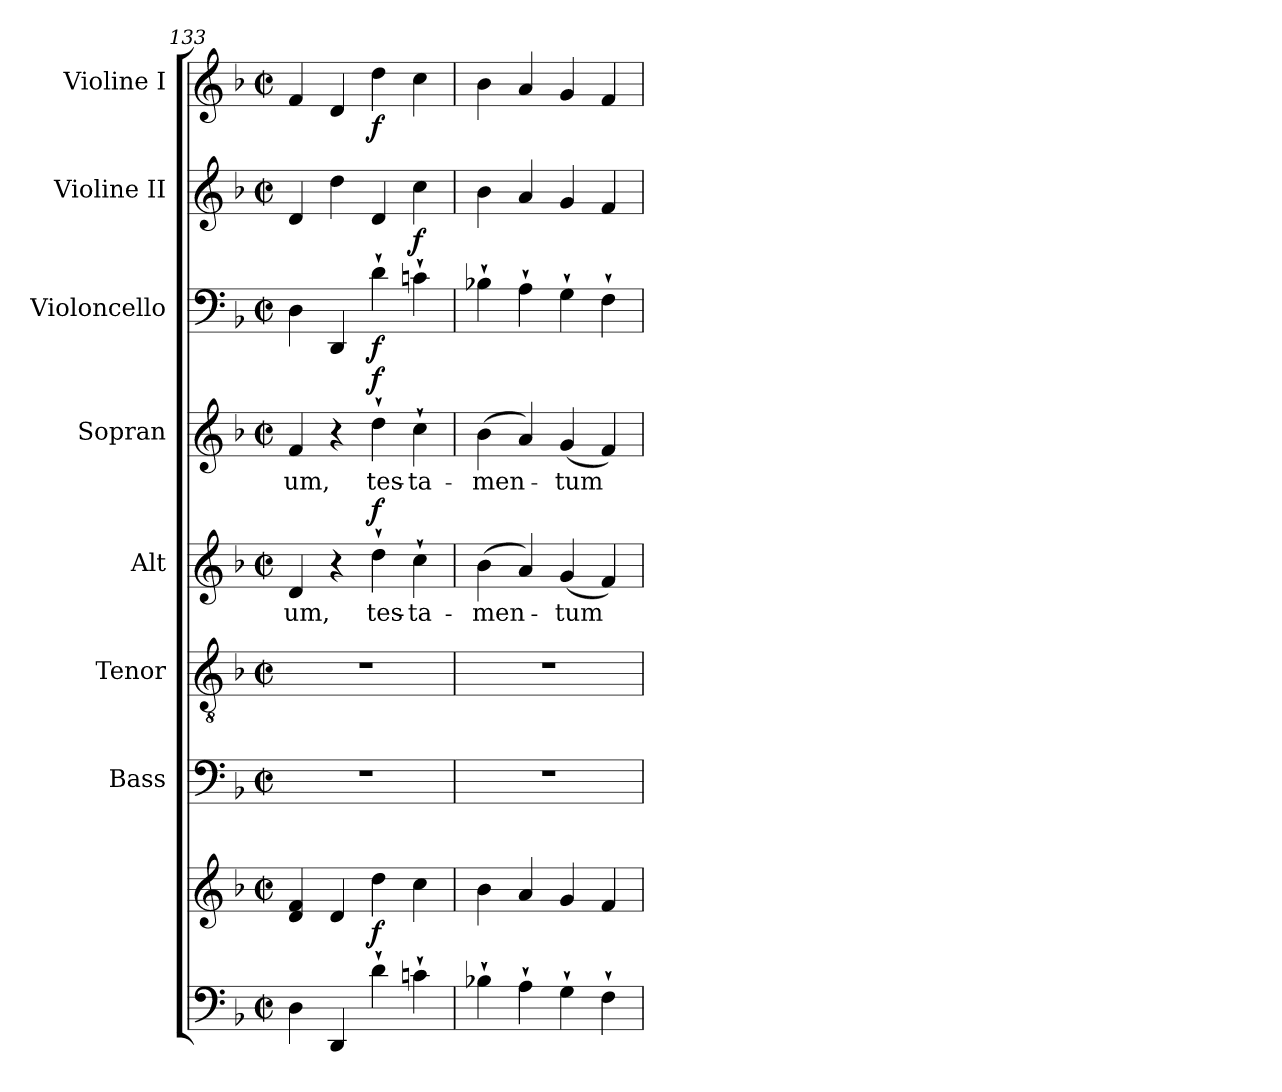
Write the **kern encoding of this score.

**kern	**kern	**dynam	**kern	**kern	**kern	**text	**dynam	**kern	**text	**dynam	**kern	**dynam	**kern	**dynam	**kern	**dynam
*part8	*part8	*part8	*part7	*part6	*part5	*part5	*part5	*part4	*part4	*part4	*part3	*part3	*part2	*part2	*part1	*part1
*staff9	*staff8	*staff8/9	*staff7	*staff6	*staff5	*staff5	*staff5	*staff4	*staff4	*staff4	*staff3	*staff3	*staff2	*staff2	*staff1	*staff1
*	*	*	*I"Bass	*I"Tenor	*I"Alt	*	*	*I"Sopran	*	*	*I"Violoncello	*	*I"Violine II	*	*I"Violine I	*
*	*	*	*I'B.	*I'T.	*I'A.	*	*	*I'S.	*	*	*I'Vc.	*	*I'Vl. II	*	*I'Vl. I	*
*clefF4	*clefG2	*	*clefF4	*clefGv2	*clefG2	*	*	*clefG2	*	*	*clefF4	*	*clefG2	*	*clefG2	*
*	*	*	*	*	*	*	*	*	*	*	*ITrd7c12	*	*	*	*	*
*k[b-]	*k[b-]	*	*k[b-]	*k[b-]	*k[b-]	*	*	*k[b-]	*	*	*k[b-]	*	*k[b-]	*	*k[b-]	*
*F:	*F:	*	*F:	*F:	*F:	*	*	*F:	*	*	*F:	*	*F:	*	*F:	*
*M2/2	*M2/2	*	*M2/2	*M2/2	*M2/2	*	*	*M2/2	*	*	*M2/2	*	*M2/2	*	*M2/2	*
*met(c|)	*met(c|)	*	*met(c|)	*met(c|)	*met(c|)	*	*	*met(c|)	*	*	*met(c|)	*	*met(c|)	*	*met(c|)	*
=133	=133	=133	=133	=133	=133	=133	=133	=133	=133	=133	=133	=133	=133	=133	=133	=133
!	!	!	!	!	!	!LO:LY:b	!	!	!LO:LY:b	!	!	!	!	!	!	!
4D\	4d/ 4f/	.	1r	1r	4d/	-um,	.	4f/	-um,	.	4DD\	.	4d/	.	4f/	.
4DD/	4d/	.	.	.	4r	.	.	4r	.	.	4DDD/	.	4dd\	.	4d/	.
!	!	!LO:DY:b	!	!	!	!LO:LY:b	!LO:DY:a	!	!LO:LY:b	!LO:DY:a	!	!LO:DY:b	!	!	!	!LO:DY:b
4d`>\	4dd\	f	.	.	4dd`>\	tes-	f	4dd`>\	tes-	f	4D`>\	f	4d/	.	4dd\	f
!	!	!	!	!	!	!LO:LY:b	!	!	!LO:LY:b	!	!	!	!	!LO:DY:b	!	!
4cn`>\	4cc\	.	.	.	4cc`>\	-ta-	.	4cc`>\	-ta-	.	4Cn`>\	.	4cc\	f	4cc\	.
=134	=134	=134	=134	=134	=134	=134	=134	=134	=134	=134	=134	=134	=134	=134	=134	=134
!	!	!	!	!	!	!LO:LY:b	!	!	!LO:LY:b	!	!	!	!	!	!	!
4B-X`>\	4b-\	.	1r	1r	(>4b-\	-men-	.	(>4b-\	-men-	.	4BB-X`>\	.	4b-\	.	4b-\	.
4A`>\	4a/	.	.	.	4a/)	.	.	4a/)	.	.	4AA`>\	.	4a/	.	4a/	.
!	!	!	!	!	!	!LO:LY:b	!	!	!LO:LY:b	!	!	!	!	!	!	!
4G`>\	4g/	.	.	.	(<4g/	-tum	.	(<4g/	-tum	.	4GG`>\	.	4g/	.	4g/	.
4F`>\	4f/	.	.	.	4f/)	.	.	4f/)	.	.	4FF`>\	.	4f/	.	4f/	.
=	=	=	=	=	=	=	=	=	=	=	=	=	=	=	=	=
*-	*-	*-	*-	*-	*-	*-	*-	*-	*-	*-	*-	*-	*-	*-	*-	*-
